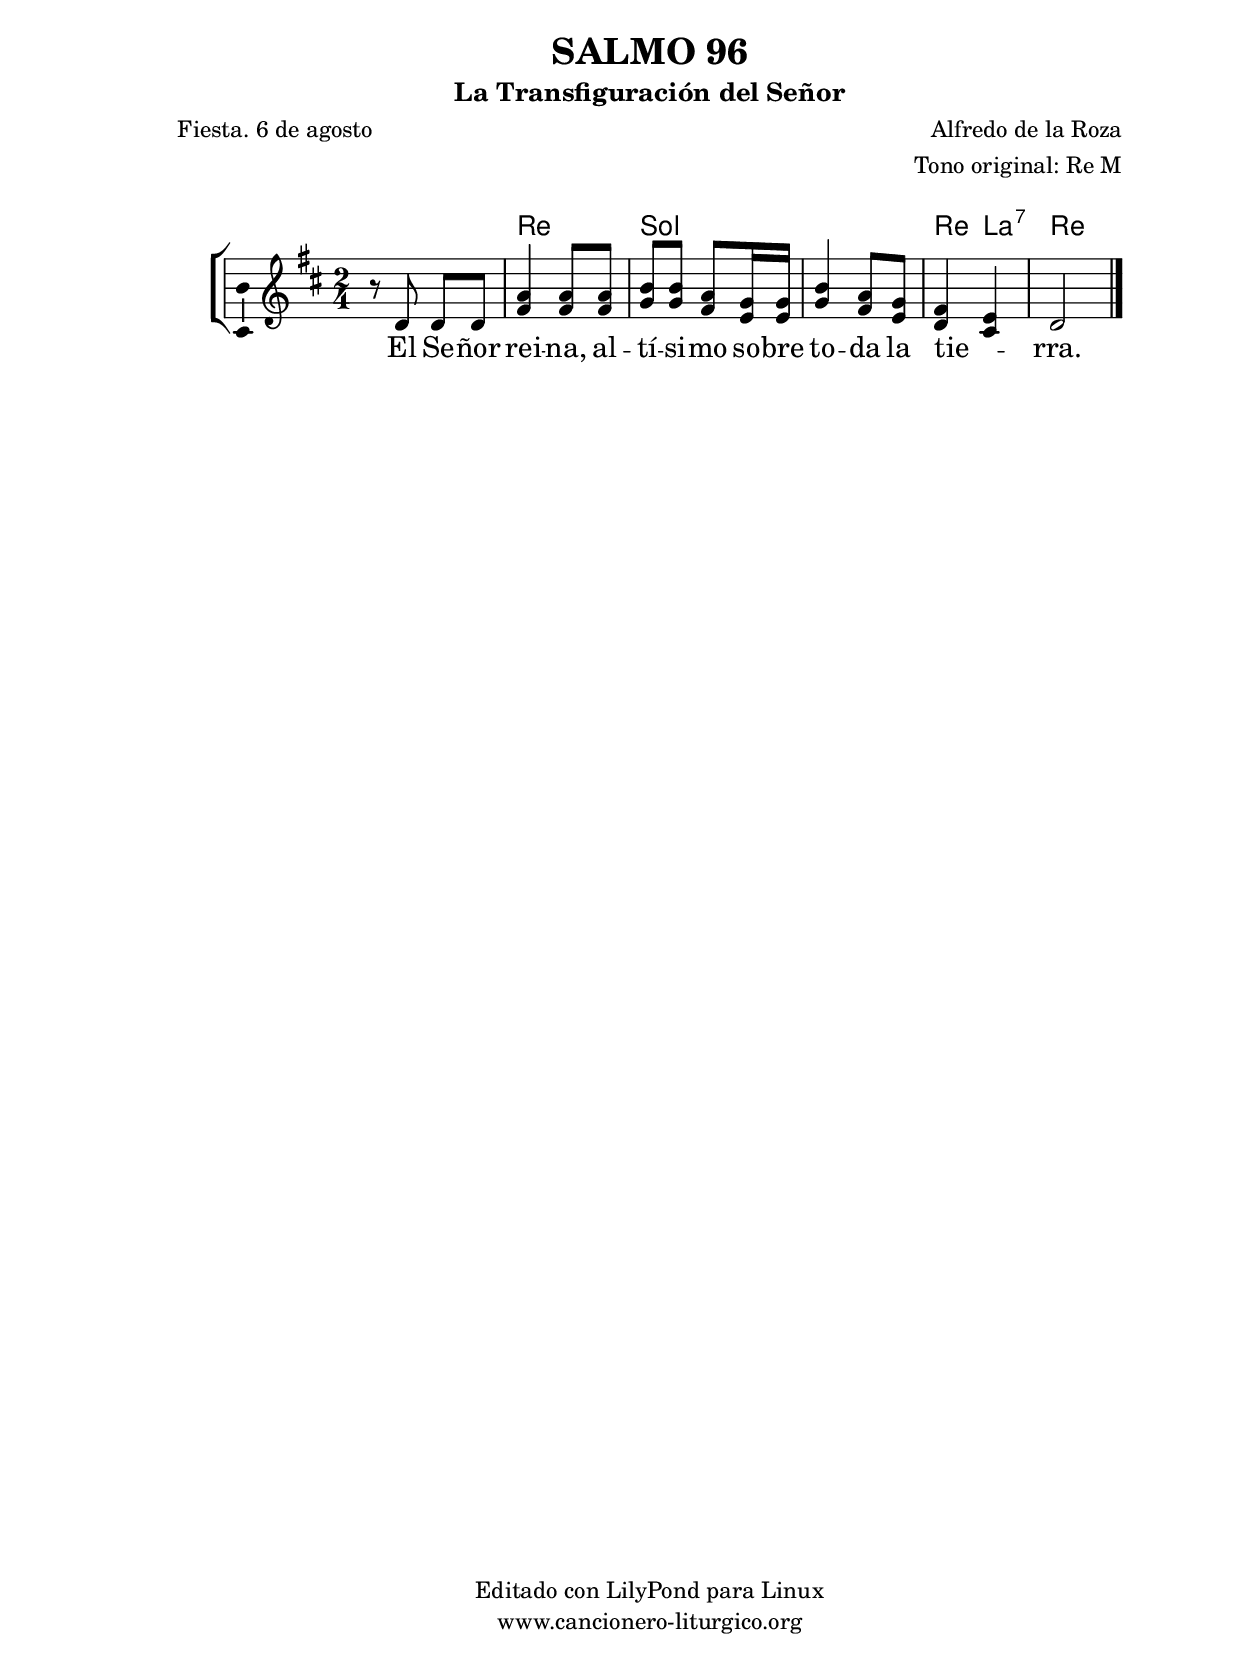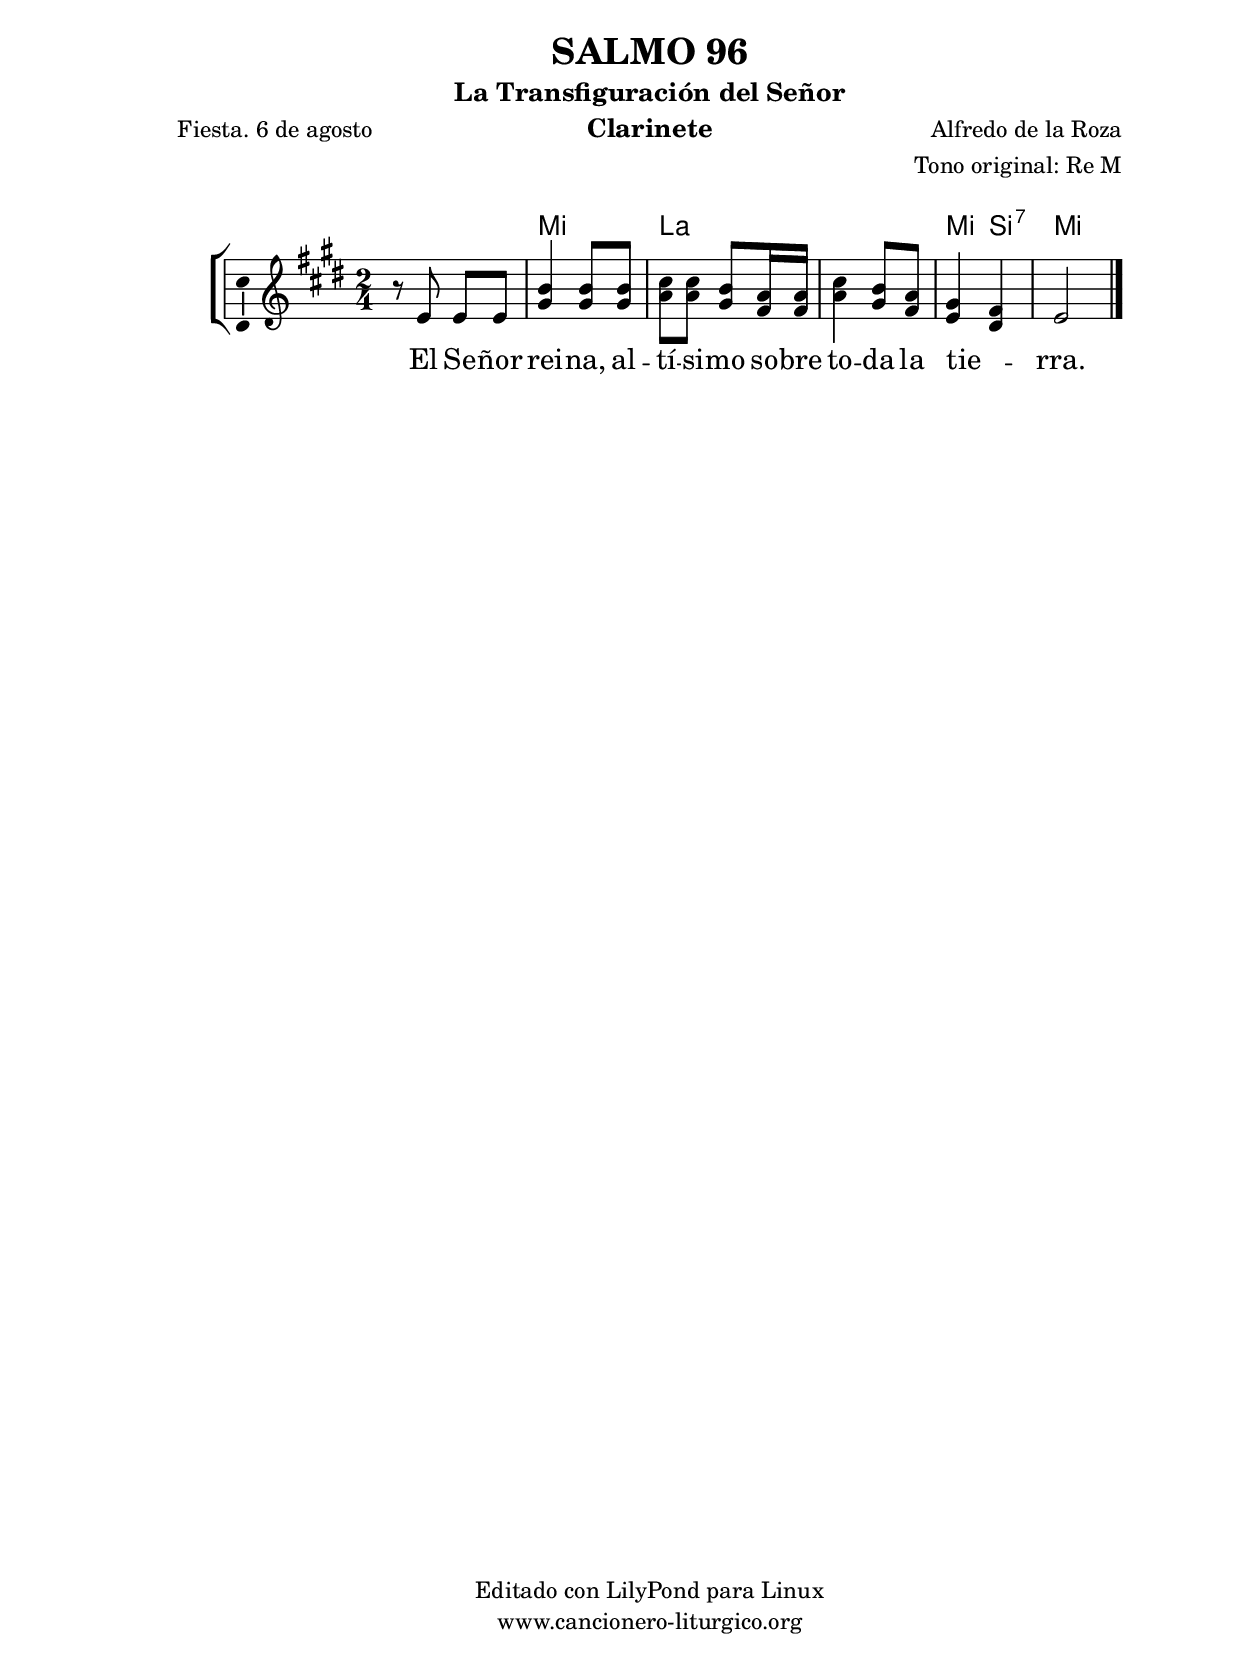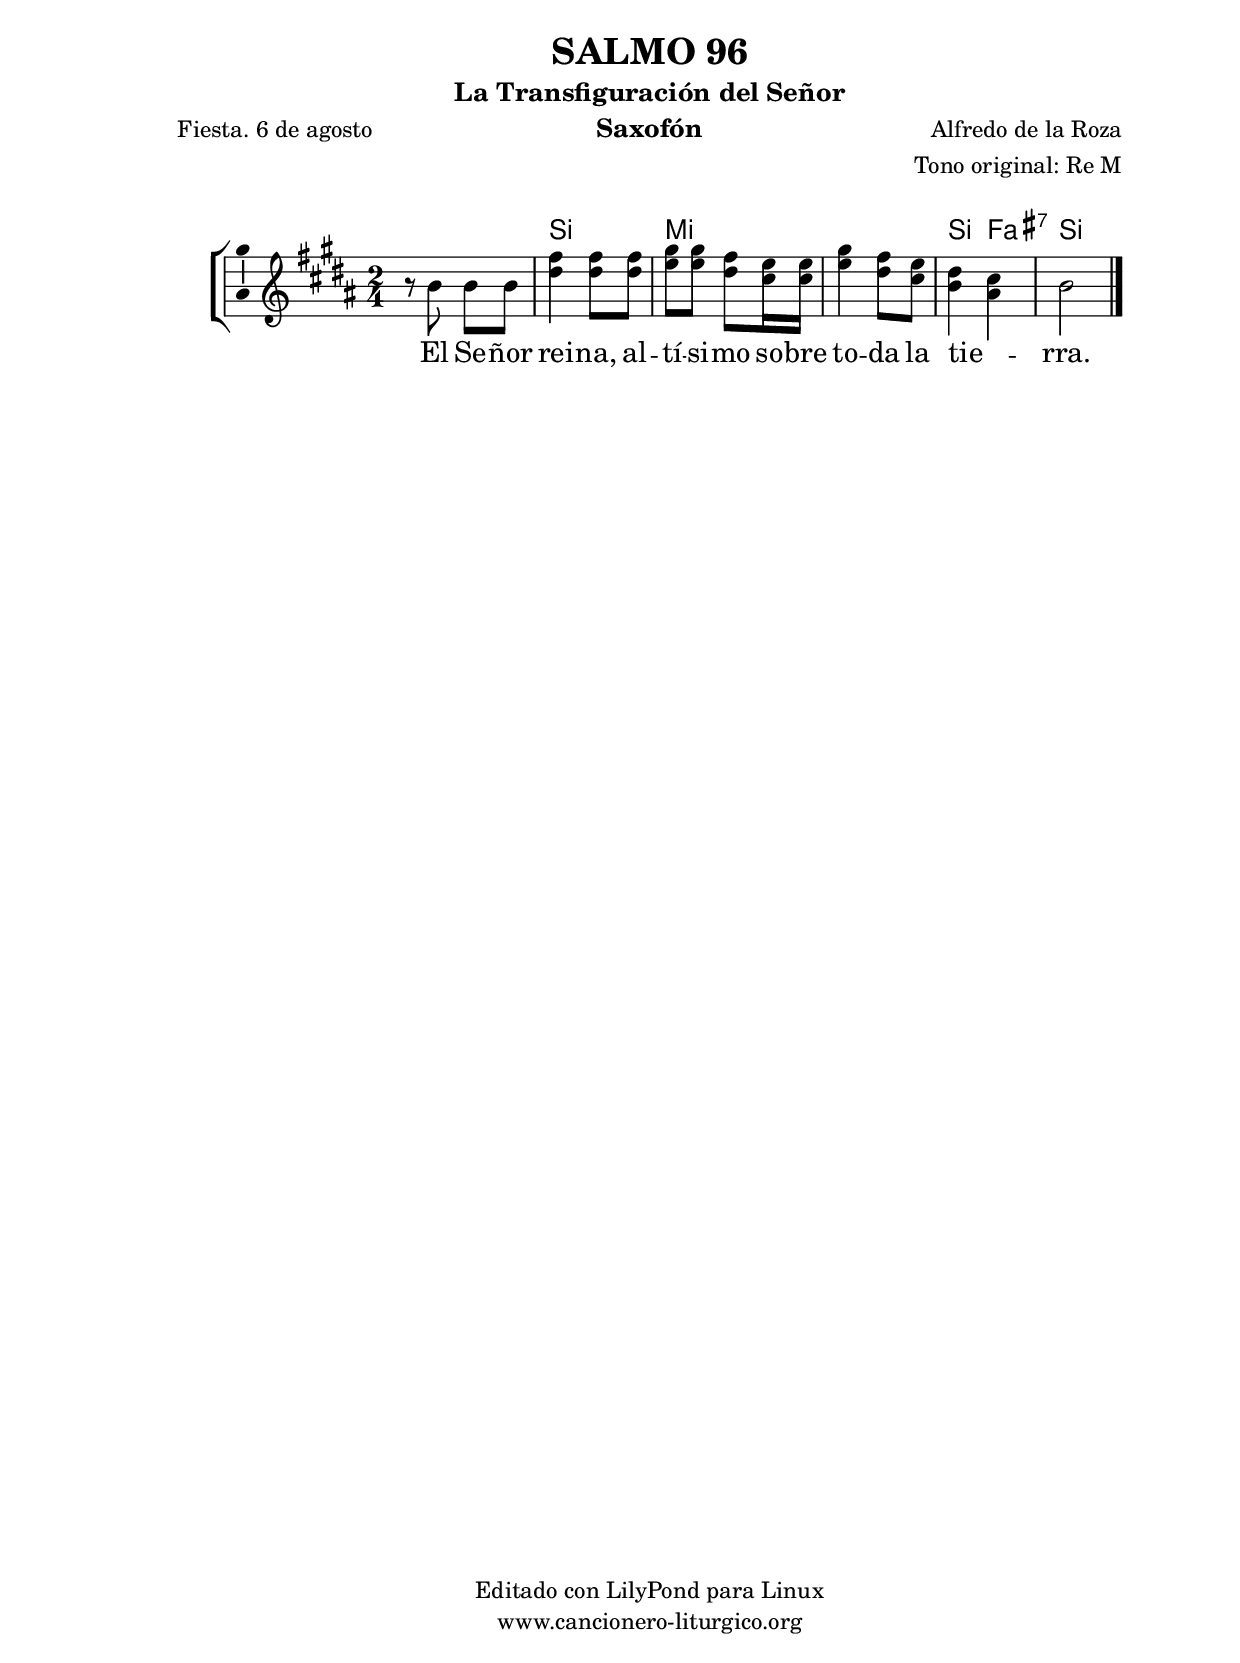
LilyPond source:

%
%para convertir .midi en .wav:
%timidity filename.midi -Ow -o finename.wav
%
%
%Para convertir de .wav a .mp3:
%lame -h -m j filename.wav
%
%
%para escuchar el midi:
%timidity nombrefichero.midi
%


%versión de lilypond para la que se ha escrito esta partitura:
\version "2.16.0"

	%Tamaño papel
	#(set-default-paper-size "a4")
	%Tamaño partitura
	#(set-global-staff-size 20)
	%No responde al pulsar sobre una nota
	#(ly:set-option 'point-and-click #f)

%parámetros del encabezamiento:
\header {
	title = "SALMO 96"
	subtitle = "La Transfiguración del Señor"
	composer = "Alfredo de la Roza"
	poet = "Fiesta. 6 de agosto"
	meter = ""
	arranger = "Tono original: Re M"
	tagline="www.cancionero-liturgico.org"
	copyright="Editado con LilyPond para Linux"
	tiempo = ""
	usos = "Salmo"
	letra = "El Señor reina, altísimo sobre toda la tierra."
	}

%parámetros asociados al papel:
\paper  {
	oddHeaderMarkup = \markup {\fill-line { \on-the-fly #not-first-page \fromproperty #'header:title \on-the-fly #not-first-page \fromproperty #'header:composer }}
	evenHeaderMarkup = \markup {\fill-line { \fromproperty #'header:composer \fromproperty #'header:title }}
	#(set-paper-size "a4")
	print-page-number = ##f
	first-page-number = 1
	print-first-page-number = ##f
%	head-separation = 3.0 \cm
	top-margin = 2.0 \cm
	bottom-margin = 0.5\cm
%%%	bottom-margin = -1.0\cm
	left-margin = 3.0 \cm
	line-width = 16.0 \cm 
	indent = 8\mm
	interscoreline = 2.\mm
	between-system-space = 15\mm
%	para que las partituras no llenen la hoja:
	ragged-bottom = ##t
%	idem para la última hoja:
	ragged-last-bottom = ##f
%	para que las partituras llenen el ancho del papel:
	ragged-last = ##f
	after-title-space = 2.5 \cm
%page-count=1
%system-count=8

	%Flexible Vertical Spacing
%	markup-markup-spacing =
%	#'((basic-distance . 15) (minimum-distance . 15) (padding . 3))
	markup-system-spacing =
	#'((basic-distance . 15) (minimum-distance . 15) (padding . 3))
	system-system-spacing =
	#'((basic-distance . 15) (minimum-distance . 15) (padding . 3))
	score-system-spacing =
	#'((basic-distance . 15) (minimum-distance . 15) (padding . 5))
%	top-system-spacing = % header
%	#'((basic-distance . 8) (minimum-distance . 0) (padding . 3))
%	top-markup-spacing =
%	#'((basic-distance . 20) (minimum-distance . 20) (padding . 3))
	last-bottom-spacing = % footer
	#'((basic-distance . 5) (minimum-distance . 5) (padding . 3))
%	score-markup-spacing =
%	#'((basic-distance . 16) (minimum-distance . 13) (padding . 3))

	}


%parámetros que afectan a toda la partitura:
global =  {
	%clave de sol (G):
	\clef G
	%armadura:
%	\transpose f a
	\key d \major
	\tempo 4=90
	\set Score.tempoHideNote = ##t
	}


acordes = {
	\italianChords
	\chordmode {
%	\transpose f a
{

s2
d2 g g d4 a:7 d2

	}
	}
}

melodia = 
%	\transpose f a
{
	\relative c'{

\time 2/4

<<
{
r8 d8 d d
a'4 a8 a
b8 b a g16 g
b4 a8 g
fis4 e
d2
}
{
r8 s8 s s
fis4 fis8 fis
g8 g fis e16 e
g4 fis8 e
d4 cis
s2
}
>>

	\bar "|."
	}
	}


texto = \lyricmode {
El Se -- ñor rei -- na,
al -- tí -- si -- mo so -- bre to -- da la tie -- _ rra.
	}


acordesStaff = \context ChordNames = acordesStaff <<
	\set chordChanges = ##t
	\acordes
	>>


vozStaff = \context Voice = vozStaff
\with {\consists "Ambitus_engraver"}
<<
%	\set Staff.instrumentName = ""
%	\set Staff.shortInstrumentName = ""
%	\set Staff.midiInstrument = #"clarinet"
%	\set Staff.midiInstrument = #"cello"
%	\set Staff.midiInstrument = #"flute"
	\set Staff.midiInstrument = #"electric guitar (jazz)"
%	\set Staff.midiInstrument = #"english horn"
%	\set Staff.midiInstrument = #"violin"
%	\set Staff.midiInstrument = #"glockenspiel"
	\set Staff.midiMinimumVolume = #0.7
	\set Staff.midiMaximumVolume = #0.9
	\global
	\melodia
	>>


textoStaff = \context Lyrics = textoStaff <<
	\lyricsto vozStaff \texto
	>>

\book {
	\score {
		\context ChoirStaff {
			\override StaffGroup.SystemStartBracket #'collapse-height = #1
			\override Score.SystemStartBar #'collapse-height = #1
			<<
			\acordesStaff
			\vozStaff
			\textoStaff
			>>
			}
		\layout {
	    		\context {
				\Lyrics
				\override LyricText #'font-size = #2
				}
	   		 \context {
				\Score
				%fontSize = #3
				\override StaffSymbol #'staff-space = #(magstep +3)
				%\override Beam #'thickness = #0.55
				%\override SpacingSpanner #'spacing-increment = #1.0
				%\override Slur #'height-limit = #1.5
				}
			}
		}
	\score {
		\unfoldRepeats
		\context ChoirStaff {
			<<
			\acordesStaff
			\vozStaff
			>>
			}
		\midi {
	  		\context {
	  			\Score
				tempoWholesPerMinute = #(ly:make-moment 70 4)
				}
			}
		}
	}

%Partitura para clarinete
#(define output-suffix "C")
\book {
	\header{
		instrument = "Clarinete"
		}
	\score {
		\context ChoirStaff {
			\override StaffGroup.SystemStartBracket #'collapse-height = #1
			\override Score.SystemStartBar #'collapse-height = #1
\transpose c d
			<<
			\acordesStaff
			\vozStaff
			\textoStaff
			>>
			}
		\layout {
	    		\context {
				\Lyrics
				\override LyricText #'font-size = #2
				}
	   		 \context {
				\Score
				%fontSize = #3
				\override StaffSymbol #'staff-space = #(magstep +3)
				%\override Beam #'thickness = #0.55
				%\override SpacingSpanner #'spacing-increment = #1.0
				%\override Slur #'height-limit = #1.5
				}
			}
		}
	}

%Partitura para saxofón
#(define output-suffix "S")
\book {
	\header{
		instrument = "Saxofón"
		}
	\score {
		\context ChoirStaff {
			\override StaffGroup.SystemStartBracket #'collapse-height = #1
			\override Score.SystemStartBar #'collapse-height = #1
\transpose c a
			<<
			\acordesStaff
			\vozStaff
			\textoStaff
			>>
			}
		\layout {
	    		\context {
				\Lyrics
				\override LyricText #'font-size = #2
				}
	   		 \context {
				\Score
				%fontSize = #3
				\override StaffSymbol #'staff-space = #(magstep +3)
				%\override Beam #'thickness = #0.55
				%\override SpacingSpanner #'spacing-increment = #1.0
				%\override Slur #'height-limit = #1.5
				}
			}
		}
	}

